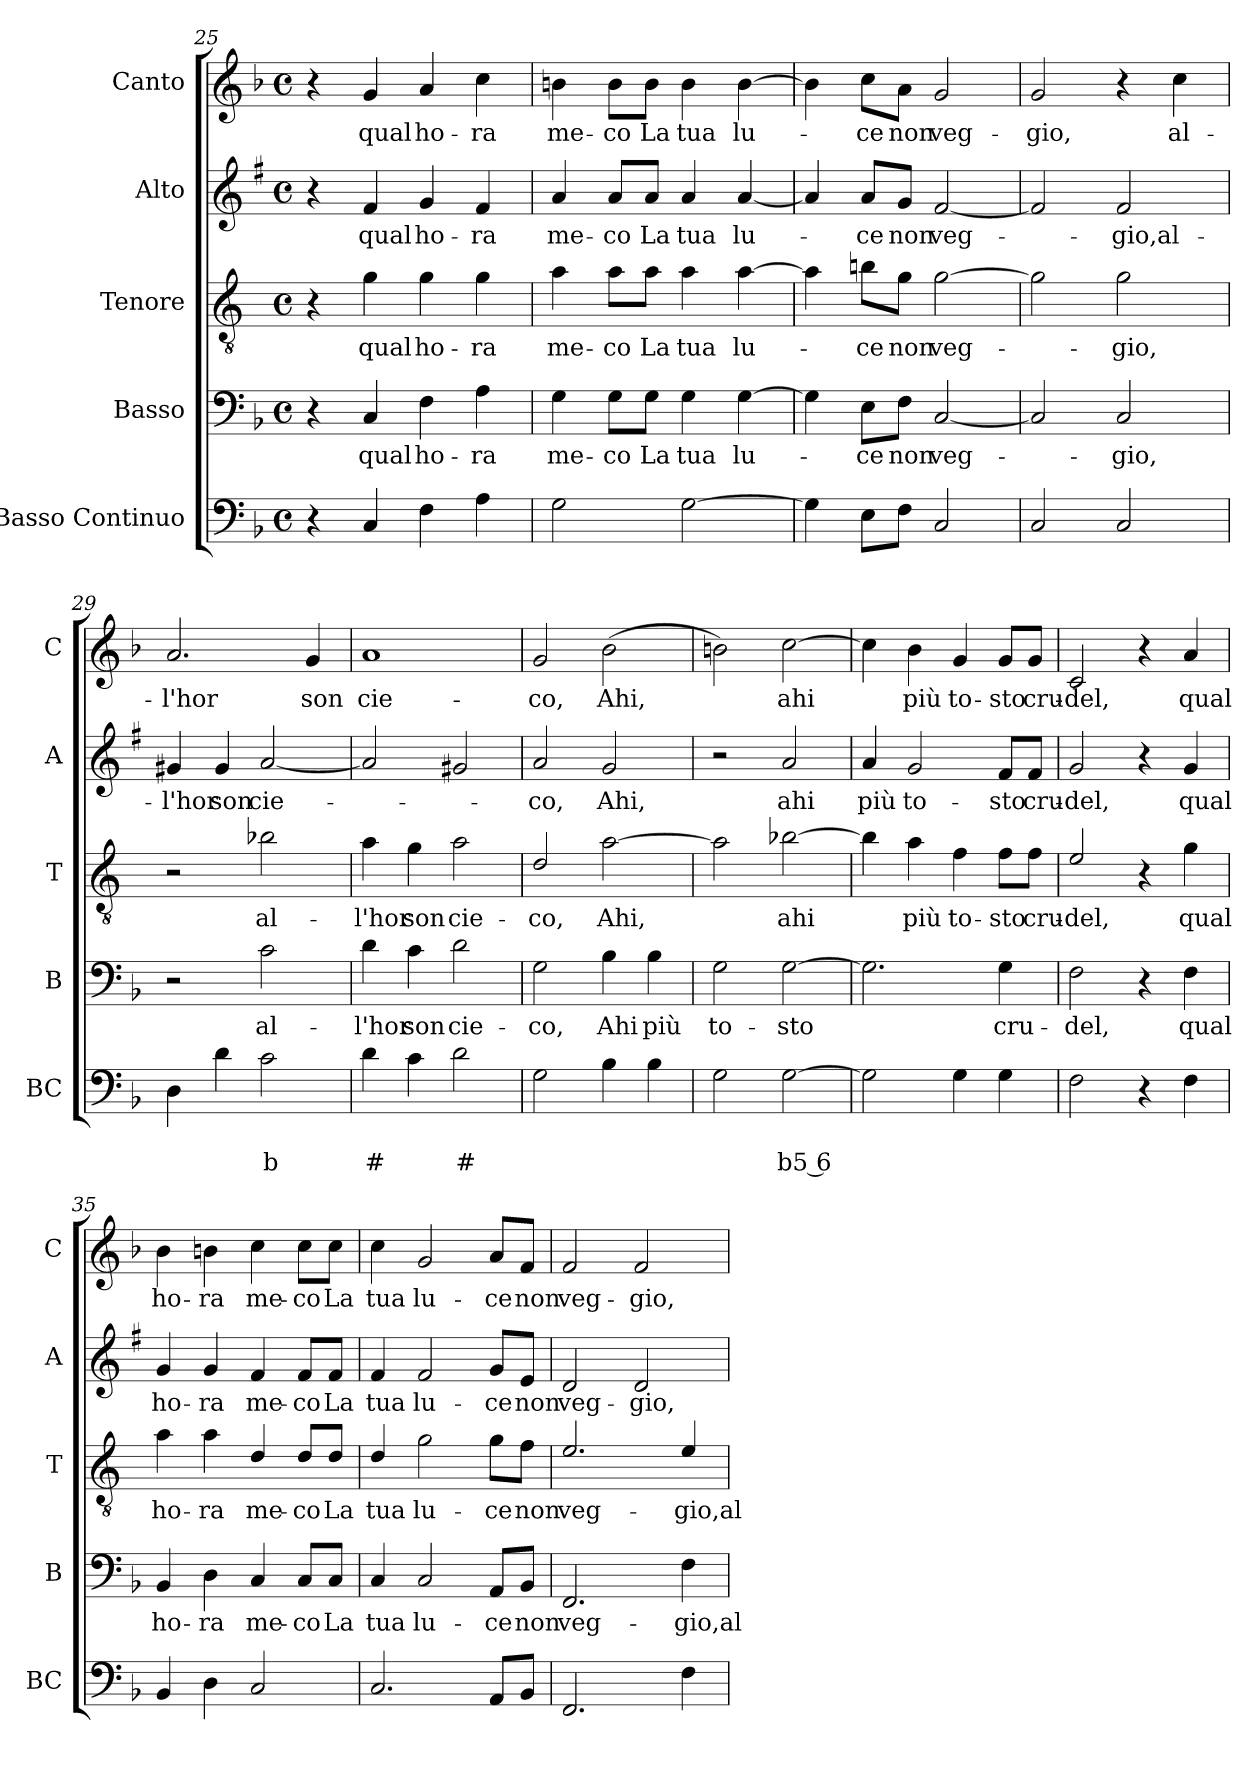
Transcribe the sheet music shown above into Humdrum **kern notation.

**kern	**text	**text	**kern	**text	**kern	**text	**kern	**text	**kern	**text
*part5	*part5	*part5	*part4	*part4	*part3	*part3	*part2	*part2	*part1	*part1
*staff5	*staff5	*staff5	*staff4	*staff4	*staff3	*staff3	*staff2	*staff2	*staff1	*staff1
*I"Basso Continuo	*	*	*I"Basso	*	*I"Tenore	*	*I"Alto	*	*I"Canto	*
*I'BC	*	*	*I'B	*	*I'T	*	*I'A	*	*I'C	*
!!LO:LB:g=z
*clefF4	*	*	*clefF4	*	*clefGv2	*	*clefG2	*	*clefG2	*
*	*	*	*	*	*ITrd4c7	*	*ITrd1c2	*	*	*
*k[b-]	*	*	*k[b-]	*	*k[b-]	*	*k[b-]	*	*k[b-]	*
*F:	*	*	*F:	*	*F:	*	*F:	*	*F:	*
*M4/4	*	*	*M4/4	*	*M4/4	*	*M4/4	*	*M4/4	*
*met(c)	*	*	*met(c)	*	*met(c)	*	*met(c)	*	*met(c)	*
=25	=25	=25	=25	=25	=25	=25	=25	=25	=25	=25
4r	.	.	4r	.	4r	.	4r	.	4r	.
!	!	!	!	!LO:LY:b	!	!LO:LY:b	!	!LO:LY:b	!	!LO:LY:b
4C/	.	.	4C/	qual	4c\	qual	4e/	qual	4g/	qual
!	!	!	!	!LO:LY:b	!	!LO:LY:b	!	!LO:LY:b	!	!LO:LY:b
4F\	.	.	4F\	ho-	4c\	ho-	4f/	ho-	4a/	ho-
!	!	!	!	!LO:LY:b	!	!LO:LY:b	!	!LO:LY:b	!	!LO:LY:b
4A\	.	.	4A\	-ra	4c\	-ra	4e/	-ra	4cc\	-ra
=26	=26	=26	=26	=26	=26	=26	=26	=26	=26	=26
!	!	!	!	!LO:LY:b	!	!LO:LY:b	!	!LO:LY:b	!	!LO:LY:b
2G\	.	.	4G\	me-	4d\	me-	4g/	me-	4bn\	me-
!	!	!	!	!LO:LY:b	!	!LO:LY:b	!	!LO:LY:b	!	!LO:LY:b
.	.	.	8G\L	-co	8d\L	-co	8g/L	-co	8b\L	-co
!	!	!	!	!LO:LY:b	!	!LO:LY:b	!	!LO:LY:b	!	!LO:LY:b
.	.	.	8G\J	La	8d\J	La	8g/J	La	8b\J	La
!	!	!	!	!LO:LY:b	!	!LO:LY:b	!	!LO:LY:b	!	!LO:LY:b
[2G\	.	.	4G\	tua	4d\	tua	4g/	tua	4b\	tua
!	!	!	!	!LO:LY:b	!	!LO:LY:b	!	!LO:LY:b	!	!LO:LY:b
.	.	.	[4G\	lu-	[4d\	lu-	[4g/	lu-	[4b\	lu-
=27	=27	=27	=27	=27	=27	=27	=27	=27	=27	=27
4G\]	.	.	4G\]	.	4d\]	.	4g/]	.	4b\]	.
!	!	!	!	!LO:LY:b	!	!LO:LY:b	!	!LO:LY:b	!	!LO:LY:b
8E\L	.	.	8E\L	-ce	8eni\L	-ce	8g/L	-ce	8cc\L	-ce
!	!	!	!	!LO:LY:b	!	!LO:LY:b	!	!LO:LY:b	!	!LO:LY:b
8F\J	.	.	8F\J	non	8c\J	non	8f/J	non	8a\J	non
!	!	!	!	!LO:LY:b	!	!LO:LY:b	!	!LO:LY:b	!	!LO:LY:b
2C/	.	.	[2C/	veg-	[2c\	veg-	[2e/	veg-	2g/	veg-
=28	=28	=28	=28	=28	=28	=28	=28	=28	=28	=28
!	!	!	!	!	!	!	!	!	!	!LO:LY:b
2C/	.	.	2C/]	.	2c\]	.	2e/]	.	2g/	-gio,
!	!	!	!	!LO:LY:b	!	!LO:LY:b	!	!LO:LY:b	!	!
2C/	.	.	2C/	-gio,	2c\	-gio,	2e/	-gio,al-	4r	.
!	!	!	!	!	!	!	!	!	!	!LO:LY:b
.	.	.	.	.	.	.	.	.	4cc\	al-
=29	=29	=29	=29	=29	=29	=29	=29	=29	=29	=29
!	!	!	!	!	!	!	!	!LO:LY:b	!	!LO:LY:b
4D\	.	.	2r	.	2r	.	4f#X/	-l'hor	2.a/	-l'hor
!	!	!	!	!	!	!	!	!LO:LY:b	!	!
4d\	.	.	.	.	.	.	4f#/	son	.	.
!	!	!LO:LY:b	!	!LO:LY:b	!	!LO:LY:b	!	!LO:LY:b	!	!
2c\	.	b	2c\	al-	2e-X\	al-	[2g/	cie-	.	.
!	!	!	!	!	!	!	!	!	!	!LO:LY:b
.	.	.	.	.	.	.	.	.	4g/	son
=30	=30	=30	=30	=30	=30	=30	=30	=30	=30	=30
!	!	!LO:LY:b	!	!LO:LY:b	!	!LO:LY:b	!	!	!	!LO:LY:b
4d\	.	#	4d\	-l'hor	4d\	-l'hor	2g/]	.	1a	cie-
!	!	!	!	!LO:LY:b	!	!LO:LY:b	!	!	!	!
4c\	.	.	4c\	son	4c\	son	.	.	.	.
!	!	!LO:LY:b	!	!LO:LY:b	!	!LO:LY:b	!	!	!	!
2d\	.	#	2d\	cie-	2d\	cie-	2f#X/	.	.	.
=31	=31	=31	=31	=31	=31	=31	=31	=31	=31	=31
!	!	!	!	!LO:LY:b	!	!LO:LY:b	!	!LO:LY:b	!	!LO:LY:b
2G\	.	.	2G\	-co,	2G/	-co,	2g/	-co,	2g/	-co,
!	!	!	!	!LO:LY:b	!	!LO:LY:b	!	!LO:LY:b	!	!LO:LY:b
4B-\	.	.	4B-\	Ahi	[2d\	Ahi,	2f/	Ahi,	(>2b-\	Ahi,
!	!	!	!	!LO:LY:b	!	!	!	!	!	!
4B-\	.	.	4B-\	più	.	.	.	.	.	.
!!LO:PB:g=z
=32	=32	=32	=32	=32	=32	=32	=32	=32	=32	=32
!	!	!	!	!LO:LY:b	!	!	!	!	!	!
2G\	.	.	2G\	to-	2d\]	.	2r	.	2bn\)	.
!	!	!LO:LY:b	!	!LO:LY:b	!	!LO:LY:b	!	!LO:LY:b	!	!LO:LY:b
[2G\	.	b5 6	[2G\	-sto	[2e-X\	ahi	2g/	ahi	[2cc\	ahi
=33	=33	=33	=33	=33	=33	=33	=33	=33	=33	=33
!	!	!	!	!	!	!	!	!LO:LY:b	!	!
2G\]	.	.	2.G\]	.	4e-\]	.	4g/	più	4cc\]	.
!	!	!	!	!	!	!LO:LY:b	!	!LO:LY:b	!	!LO:LY:b
.	.	.	.	.	4d\	più	2f/	to-	4b-\	più
!	!	!	!	!	!	!LO:LY:b	!	!	!	!LO:LY:b
4G\	.	.	.	.	4B-\	to-	.	.	4g/	to-
!	!	!	!	!LO:LY:b	!	!LO:LY:b	!	!LO:LY:b	!	!LO:LY:b
4G\	.	.	4G\	cru-	8B-\L	-sto	8e/L	-sto	8g/L	-sto
!	!	!	!	!	!	!LO:LY:b	!	!LO:LY:b	!	!LO:LY:b
.	.	.	.	.	8B-\J	cru-	8e/J	cru-	8g/J	cru-
=34	=34	=34	=34	=34	=34	=34	=34	=34	=34	=34
!	!	!	!	!LO:LY:b	!	!LO:LY:b	!	!LO:LY:b	!	!LO:LY:b
2F\	.	.	2F\	-del,	2A/	-del,	2f/	-del,	2c/	-del,
4r	.	.	4r	.	4r	.	4r	.	4r	.
!	!	!	!	!LO:LY:b	!	!LO:LY:b	!	!LO:LY:b	!	!LO:LY:b
4F\	.	.	4F\	qual	4c\	qual	4f/	qual	4a/	qual
=35	=35	=35	=35	=35	=35	=35	=35	=35	=35	=35
!	!	!	!	!LO:LY:b	!	!LO:LY:b	!	!LO:LY:b	!	!LO:LY:b
4BB-/	.	.	4BB-/	ho-	4d\	ho-	4f/	ho-	4b-\	ho-
!	!	!	!	!LO:LY:b	!	!LO:LY:b	!	!LO:LY:b	!	!LO:LY:b
4D\	.	.	4D\	-ra	4d\	-ra	4f/	-ra	4bn\	-ra
!	!	!	!	!LO:LY:b	!	!LO:LY:b	!	!LO:LY:b	!	!LO:LY:b
2C/	.	.	4C/	me-	4G/	me-	4e/	me-	4cc\	me-
!	!	!	!	!LO:LY:b	!	!LO:LY:b	!	!LO:LY:b	!	!LO:LY:b
.	.	.	8C/L	-co	8G/L	-co	8e/L	-co	8cc\L	-co
!	!	!	!	!LO:LY:b	!	!LO:LY:b	!	!LO:LY:b	!	!LO:LY:b
.	.	.	8C/J	La	8G/J	La	8e/J	La	8cc\J	La
=36	=36	=36	=36	=36	=36	=36	=36	=36	=36	=36
!	!	!	!	!LO:LY:b	!	!LO:LY:b	!	!LO:LY:b	!	!LO:LY:b
2.C/	.	.	4C/	tua	4G/	tua	4e/	tua	4cc\	tua
!	!	!	!	!LO:LY:b	!	!LO:LY:b	!	!LO:LY:b	!	!LO:LY:b
.	.	.	2C/	lu-	2c\	lu-	2e/	lu-	2g/	lu-
!	!	!	!	!LO:LY:b	!	!LO:LY:b	!	!LO:LY:b	!	!LO:LY:b
8AA/L	.	.	8AA/L	-ce	8c\L	-ce	8f/L	-ce	8a/L	-ce
!	!	!	!	!LO:LY:b	!	!LO:LY:b	!	!LO:LY:b	!	!LO:LY:b
8BB-/J	.	.	8BB-/J	non	8B-\J	non	8d/J	non	8f/J	non
=37	=37	=37	=37	=37	=37	=37	=37	=37	=37	=37
!	!	!	!	!LO:LY:b	!	!LO:LY:b	!	!LO:LY:b	!	!LO:LY:b
2.FF/	.	.	2.FF/	veg-	2.A/	veg-	2c/	veg-	2f/	veg-
!	!	!	!	!	!	!	!	!LO:LY:b	!	!LO:LY:b
.	.	.	.	.	.	.	2c/	-gio,	2f/	-gio,
!	!	!	!	!LO:LY:b	!	!LO:LY:b	!	!	!	!
4F\	.	.	4F\	-gio,al-	4A/	-gio,al-	.	.	.	.
=	=	=	=	=	=	=	=	=	=	=
*-	*-	*-	*-	*-	*-	*-	*-	*-	*-	*-
